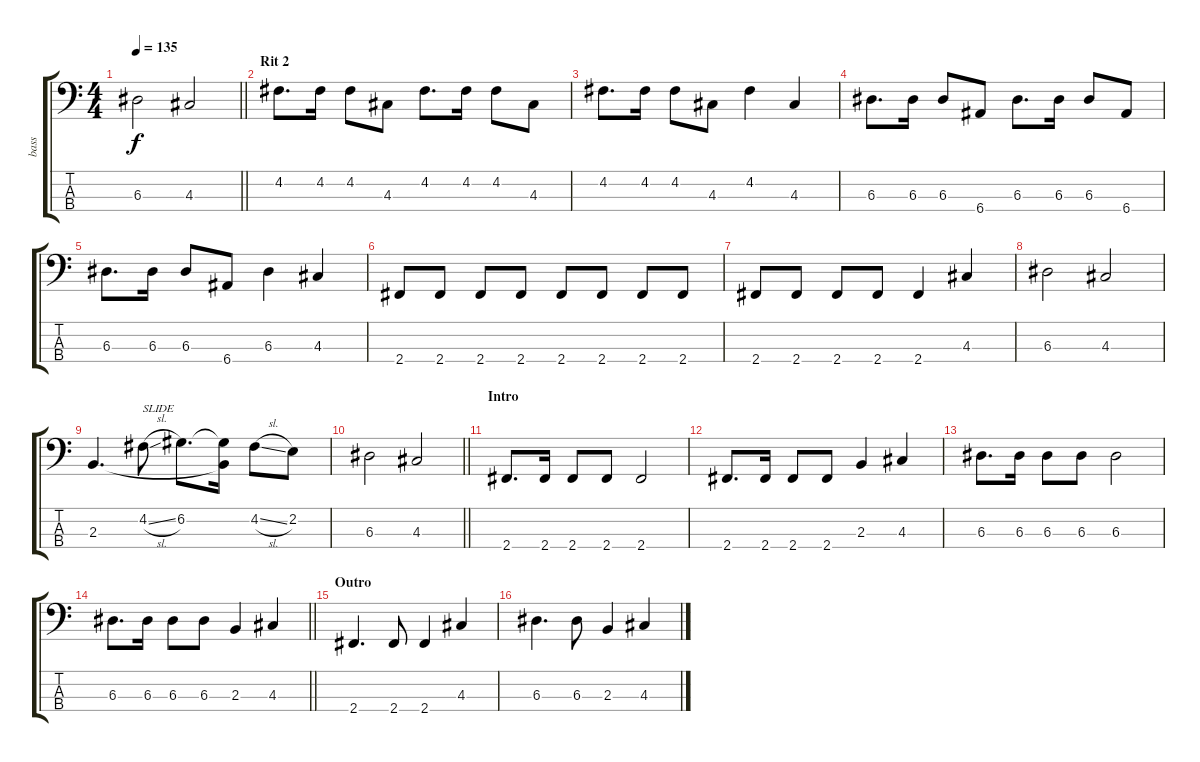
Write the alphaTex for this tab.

\track ("bass" "bass") {instrument electricbassfinger}
\staff {score tabs}
\tuning (G2 D2 A1 E1) {hide}
\ts (4 4)
\tempo 135
\clef f4
\barLineRight lightlight
\ks c
6.3.2{dy f} 4.3.2 |
\section ("" "Rit 2")
4.2.8{d} 4.2.16 4.2.8 4.3.8 4.2.8{d} 4.2.16 4.2.8 4.3.8 |
4.2.8{d} 4.2.16 4.2.8 4.3.8 4.2.4 4.3.4 |
6.3.8{d} 6.3.16 6.3.8 6.4.8 6.3.8{d} 6.3.16 6.3.8 6.4.8 |
6.3.8{d} 6.3.16 6.3.8 6.4.8 6.3.4 4.3.4 |
2.4.8 2.4.8 2.4.8 2.4.8 2.4.8 2.4.8 2.4.8 2.4.8 |
2.4.8 2.4.8 2.4.8 2.4.8 2.4.4 4.3.4 |
6.3.2 4.3.2 |
2.3.4{d} 4.2{sl}.8{txt "SLIDE"} 6.2.8{d} (6.2{t} 2.3{t}).16 4.2{sl}.8 2.2.8 |
\barLineRight lightlight
6.3.2 4.3.2 |
\section ("" "Intro")
2.4.8{d} 2.4.16 2.4.8 2.4.8 2.4.2 |
2.4.8{d} 2.4.16 2.4.8 2.4.8 2.3.4 4.3.4 |
6.3.8{d} 6.3.16 6.3.8 6.3.8 6.3.2 |
\barLineRight lightlight
6.3.8{d} 6.3.16 6.3.8 6.3.8 2.3.4 4.3.4 |
\section ("" "Outro")
2.4.4{d} 2.4.8 2.4.4 4.3.4 |
6.3.4{d} 6.3.8 2.3.4 4.3.4
